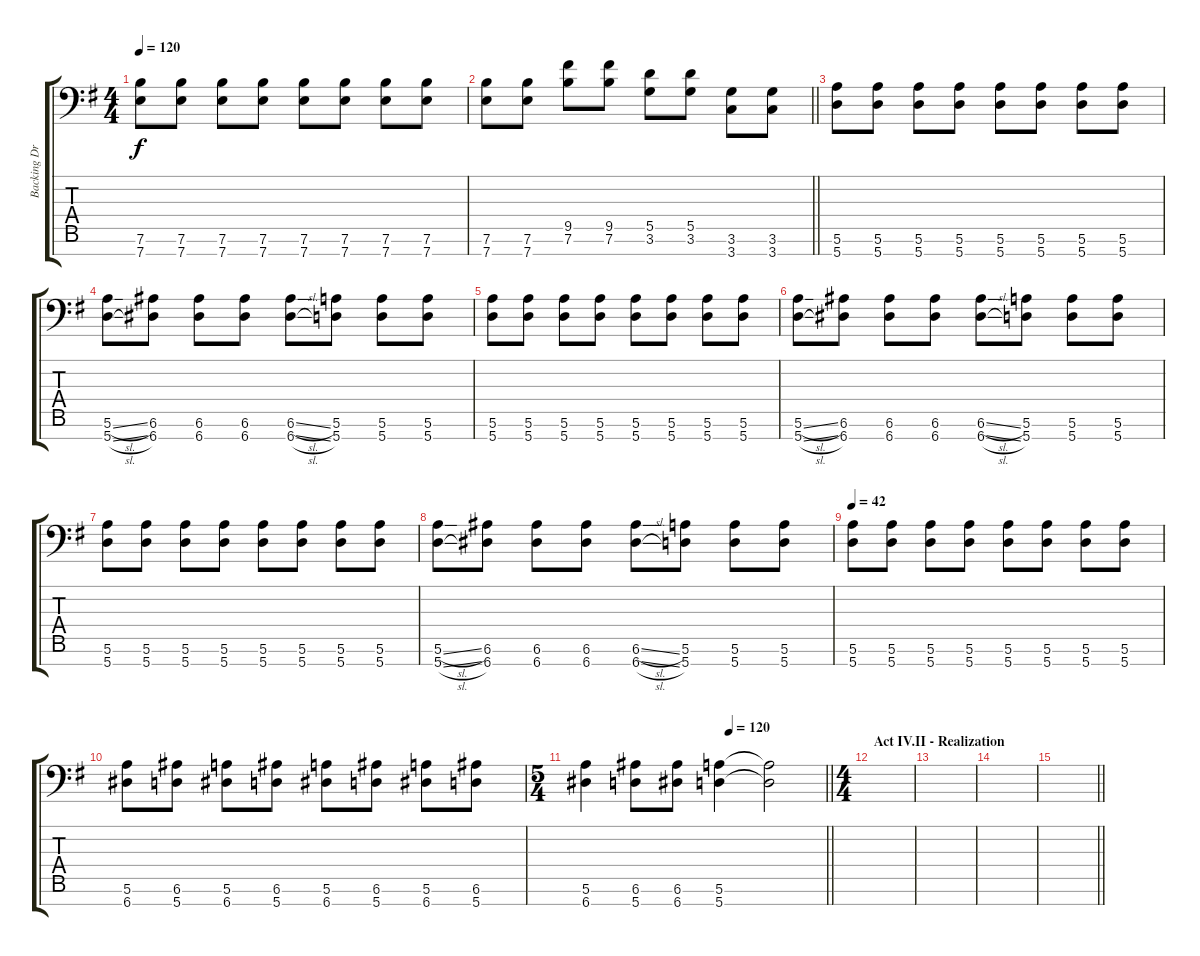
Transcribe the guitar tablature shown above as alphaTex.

\track ("Backing Dropped A" "Backing Dr") {instrument distortionguitar}
\staff {score tabs}
\tuning (E4 B3 G3 D3 A2 E2 A1) {hide}
\ts (4 4)
\tempo 120
\clef f4
\ks eminor
(7.6 7.7).8{dy f volume 15 balance 8} (7.6 7.7).8 (7.6 7.7).8 (7.6 7.7).8 (7.6 7.7).8 (7.6 7.7).8 (7.6 7.7).8 (7.6 7.7).8 |
\barLineRight lightlight
(7.6 7.7).8 (7.6 7.7).8 (9.5 7.6).8 (9.5 7.6).8 (5.5 3.6).8 (5.5 3.6).8 (3.6 3.7).8 (3.6 3.7).8 |
\section ("" "")
(5.6 5.7).8 (5.6 5.7).8 (5.6 5.7).8 (5.6 5.7).8 (5.6 5.7).8 (5.6 5.7).8 (5.6 5.7).8 (5.6 5.7).8 |
(5.6{sl} 5.7{sl}).8 (6.6 6.7).8 (6.6 6.7).8 (6.6 6.7).8 (6.6{sl} 6.7{sl}).8 (5.6 5.7).8 (5.6 5.7).8 (5.6 5.7).8 |
(5.6 5.7).8 (5.6 5.7).8 (5.6 5.7).8 (5.6 5.7).8 (5.6 5.7).8 (5.6 5.7).8 (5.6 5.7).8 (5.6 5.7).8 |
(5.6{sl} 5.7{sl}).8 (6.6 6.7).8 (6.6 6.7).8 (6.6 6.7).8 (6.6{sl} 6.7{sl}).8 (5.6 5.7).8 (5.6 5.7).8 (5.6 5.7).8 |
(5.6 5.7).8 (5.6 5.7).8 (5.6 5.7).8 (5.6 5.7).8 (5.6 5.7).8 (5.6 5.7).8 (5.6 5.7).8 (5.6 5.7).8 |
(5.6{sl} 5.7{sl}).8 (6.6 6.7).8 (6.6 6.7).8 (6.6 6.7).8 (6.6{sl} 6.7{sl}).8 (5.6 5.7).8 (5.6 5.7).8 (5.6 5.7).8 |
\tempo 42
(5.6 5.7).8 (5.6 5.7).8 (5.6 5.7).8 (5.6 5.7).8 (5.6 5.7).8 (5.6 5.7).8 (5.6 5.7).8 (5.6 5.7).8 |
(5.6 6.7).8 (6.6 5.7).8 (5.6 6.7).8 (6.6 5.7).8 (5.6 6.7).8 (6.6 5.7).8 (5.6 6.7).8 (6.6 5.7).8 |
\ts (5 4)
\tempo (120 0.6)
\barLineRight lightlight
(5.6 6.7).4 (6.6 5.7).8 (6.6 6.7).8 (5.6 5.7).4 (5.6{t} 5.7{t}).2 |
\ts (4 4)
\section ("" "Act IV.II - Realization")
|
|
|
\barLineRight lightlight
